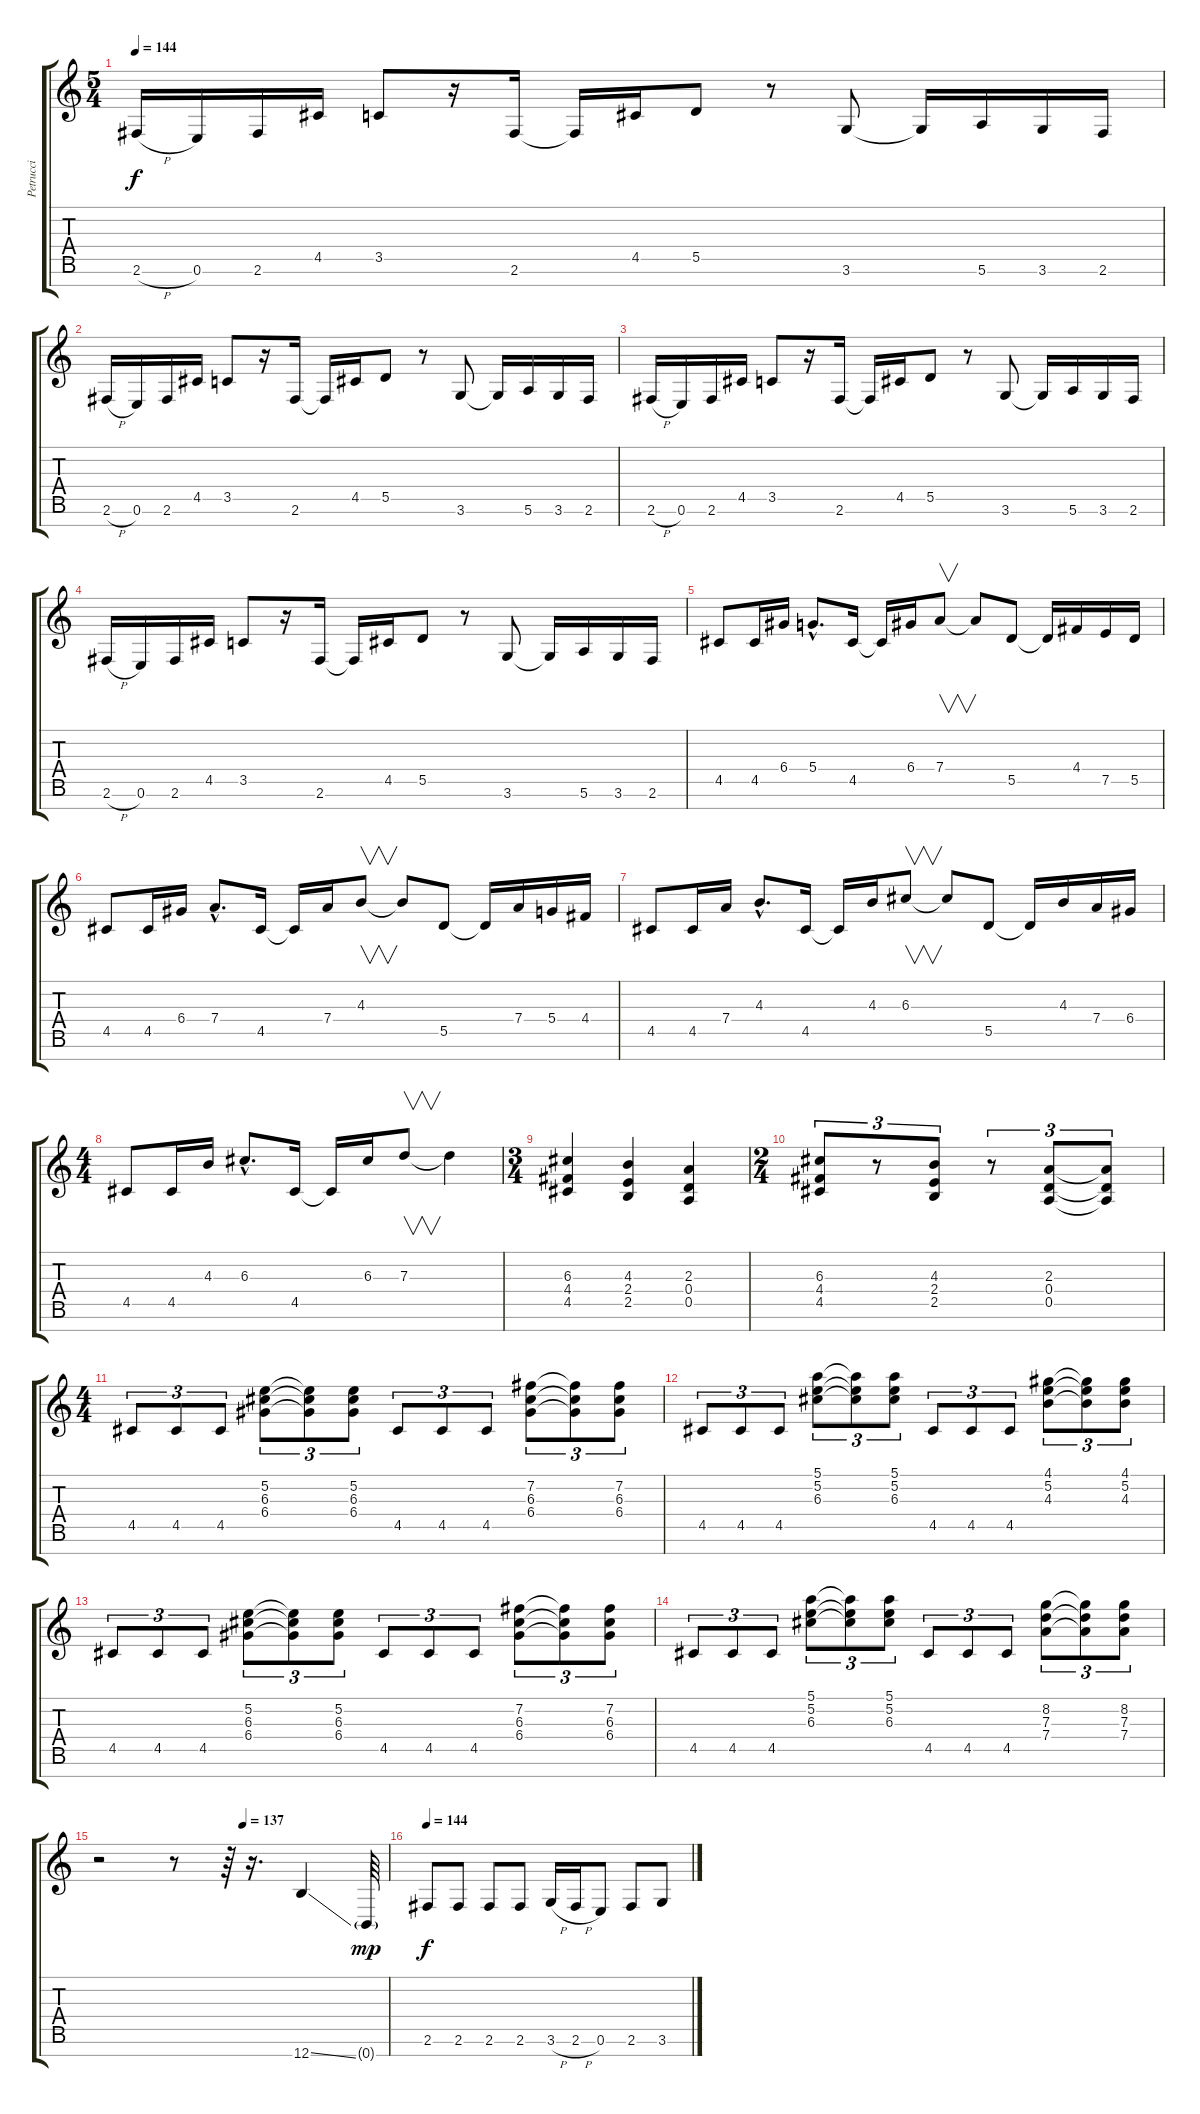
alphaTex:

\track ("Petrucci" "Petrucci") {instrument overdrivenguitar}
\staff {score tabs}
\tuning (E4 B3 G3 D3 A2 E2 B1) {hide}
\ts (5 4)
\tempo 144
\clef g2
\ks c
2.6{h}.16{dy f instrument overdrivenguitar} 0.6.16 2.6.16 4.5.16 3.5.8 r.16 2.6.16 2.6{t}.16 4.5.16 5.5.8 r.8 3.6.8 3.6{t}.16 5.6.16 3.6.16 2.6.16 |
2.6{h}.16 0.6.16 2.6.16 4.5.16 3.5.8 r.16 2.6.16 2.6{t}.16 4.5.16 5.5.8 r.8 3.6.8 3.6{t}.16 5.6.16 3.6.16 2.6.16 |
2.6{h}.16 0.6.16 2.6.16 4.5.16 3.5.8 r.16 2.6.16 2.6{t}.16 4.5.16 5.5.8 r.8 3.6.8 3.6{t}.16 5.6.16 3.6.16 2.6.16 |
2.6{h}.16 0.6.16 2.6.16 4.5.16 3.5.8 r.16 2.6.16 2.6{t}.16 4.5.16 5.5.8 r.8 3.6.8 3.6{t}.16 5.6.16 3.6.16 2.6.16 |
4.5.8 4.5.16 6.4.16 5.4{hac}.8{d} 4.5.16 4.5{t}.16 6.4.16 7.4.8{v} 7.4{t}.8 5.5.8 5.5{t}.16 4.4.16 7.5.16 5.5.16 |
4.5.8 4.5.16 6.4.16 7.4{hac}.8{d} 4.5.16 4.5{t}.16 7.4.16 4.3.8{v} 4.3{t}.8 5.5.8 5.5{t}.16 7.4.16 5.4.16 4.4.16 |
4.5.8 4.5.16 7.4.16 4.3{hac}.8{d} 4.5.16 4.5{t}.16 4.3.16 6.3.8{v} 6.3{t}.8 5.5.8 5.5{t}.16 4.3.16 7.4.16 6.4.16 |
\ts (4 4)
4.5.8 4.5.16 4.3.16 6.3{hac}.8{d} 4.5.16 4.5{t}.16 6.3.16 7.3.8{v} 7.3{t}.4 |
\ts (3 4)
(6.3 4.4 4.5).4 (4.3 2.4 2.5).4 (2.3 0.4 0.5).4 |
\ts (2 4)
(6.3 4.4 4.5).8{tu (3 2)} r.8{tu (3 2)} (4.3 2.4 2.5).8{tu (3 2)} r.8{tu (3 2)} (2.3 0.4 0.5).8{tu (3 2)} (2.3{t} 0.4{t} 0.5{t}).8{tu (3 2)} |
\ts (4 4)
4.5.8{tu (3 2)} 4.5.8{tu (3 2)} 4.5.8{tu (3 2)} (5.2 6.3 6.4).8{tu (3 2)} (5.2{t} 6.3{t} 6.4{t}).8{tu (3 2)} (5.2 6.3 6.4).8{tu (3 2)} 4.5.8{tu (3 2)} 4.5.8{tu (3 2)} 4.5.8{tu (3 2)} (7.2 6.3 6.4).8{tu (3 2)} (7.2{t} 6.3{t} 6.4{t}).8{tu (3 2)} (7.2 6.3 6.4).8{tu (3 2)} |
4.5.8{tu (3 2)} 4.5.8{tu (3 2)} 4.5.8{tu (3 2)} (5.1 5.2 6.3).8{tu (3 2)} (5.1{t} 5.2{t} 6.3{t}).8{tu (3 2)} (5.1 5.2 6.3).8{tu (3 2)} 4.5.8{tu (3 2)} 4.5.8{tu (3 2)} 4.5.8{tu (3 2)} (4.1 5.2 4.3).8{tu (3 2)} (4.1{t} 5.2{t} 4.3{t}).8{tu (3 2)} (4.1 5.2 4.3).8{tu (3 2)} |
4.5.8{tu (3 2)} 4.5.8{tu (3 2)} 4.5.8{tu (3 2)} (5.2 6.3 6.4).8{tu (3 2)} (5.2{t} 6.3{t} 6.4{t}).8{tu (3 2)} (5.2 6.3 6.4).8{tu (3 2)} 4.5.8{tu (3 2)} 4.5.8{tu (3 2)} 4.5.8{tu (3 2)} (7.2 6.3 6.4).8{tu (3 2)} (7.2{t} 6.3{t} 6.4{t}).8{tu (3 2)} (7.2 6.3 6.4).8{tu (3 2)} |
4.5.8{tu (3 2)} 4.5.8{tu (3 2)} 4.5.8{tu (3 2)} (5.1 5.2 6.3).8{tu (3 2)} (5.1{t} 5.2{t} 6.3{t}).8{tu (3 2)} (5.1 5.2 6.3).8{tu (3 2)} 4.5.8{tu (3 2)} 4.5.8{tu (3 2)} 4.5.8{tu (3 2)} (8.2 7.3 7.4).8{tu (3 2)} (8.2{t} 7.3{t} 7.4{t}).8{tu (3 2)} (8.2 7.3 7.4).8{tu (3 2)} |
\tempo (137 0.5)
r.2 r.8 r.64 r.16{d} 12.7{ss}.4 0.7{g}.64{dy mp} |
\tempo 144
2.6.8{dy f} 2.6.8 2.6.8 2.6.8 3.6{h}.16 2.6{h}.16 0.6.8 2.6.8 3.6.8
